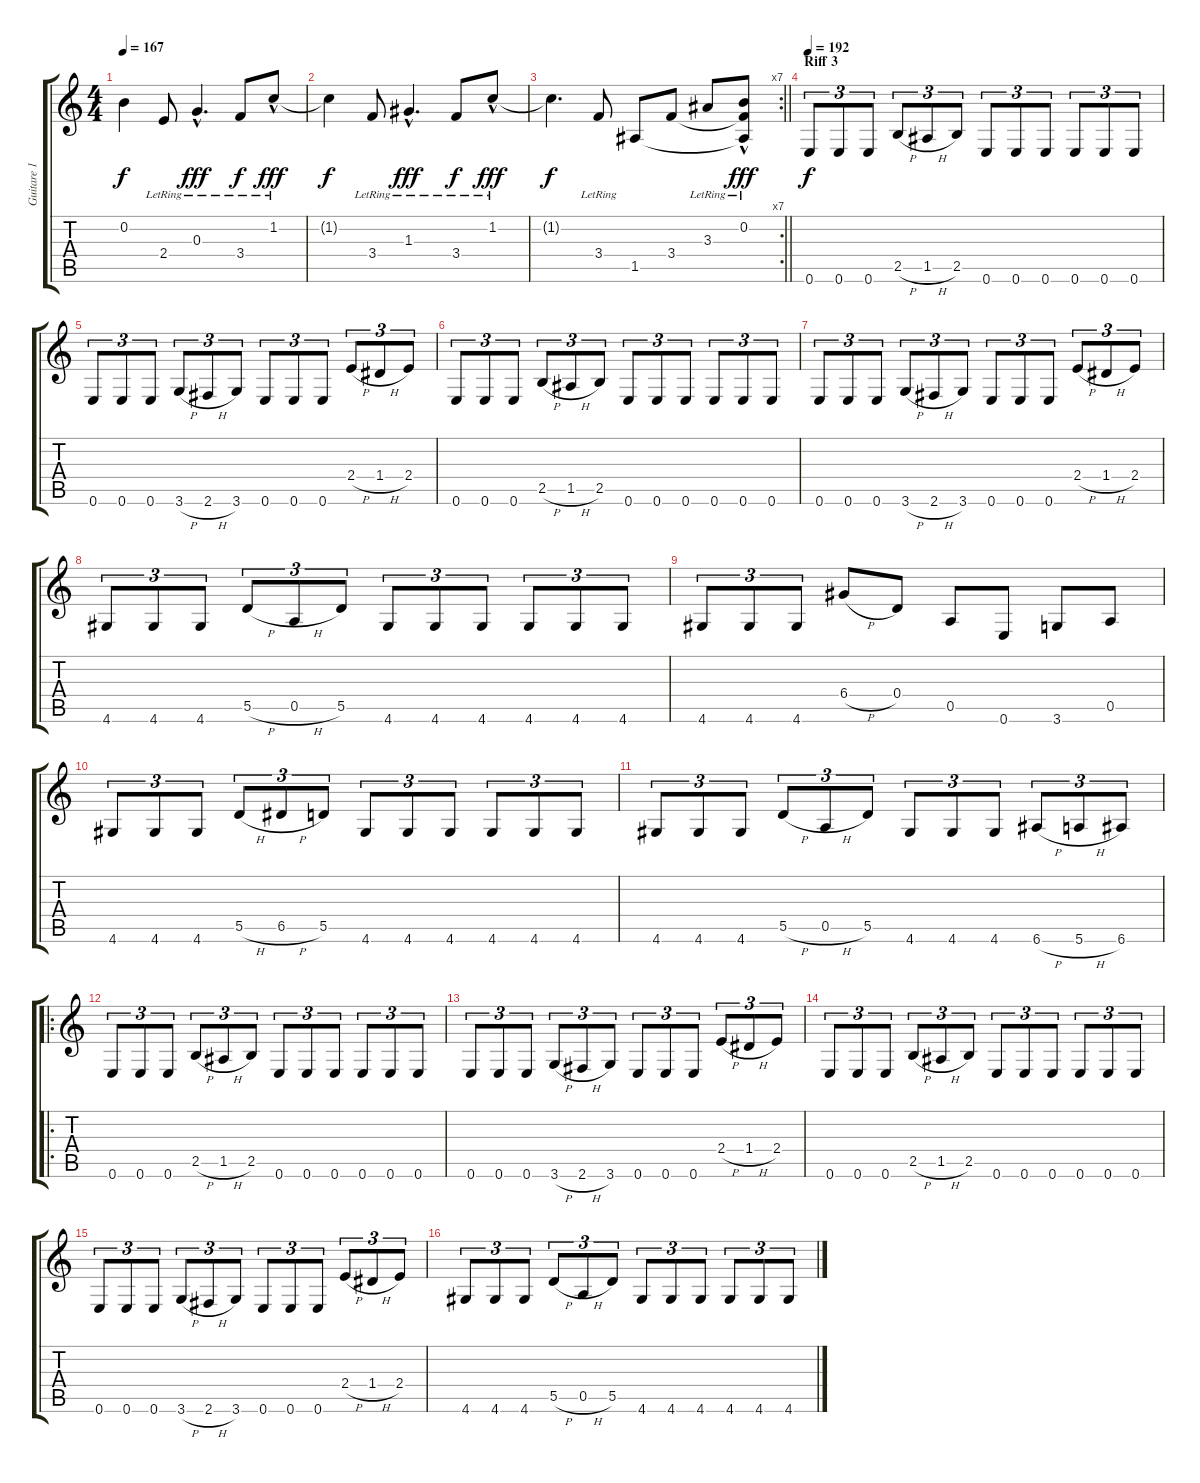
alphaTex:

\track ("Guitare 1" "Guitare 1") {instrument distortionguitar}
\staff {score tabs}
\tuning (E4 B3 G3 D3 A2 E2) {hide}
\ts (4 4)
\tempo 167
\clef g2
\ks c
0.2{t}.4{dy f} 2.4{lr}.8 0.3{hac lr}.4{d dy fff} 3.4{lr}.8{dy f} 1.2{hac lr}.8{dy fff} |
1.2{t}.4{dy f} 3.4{lr}.8 1.3{hac lr}.4{d dy fff} 3.4{lr}.8{dy f} 1.2{hac lr}.8{dy fff} |
\rc 7
\barLineRight lightlight
1.2{t}.4{d dy f} 3.4{lr}.8 1.5.8 3.4.8 3.3{lr}.8 (0.2{hac lr} 3.4{t} 1.5{t}).8{dy fff} |
\section ("" "Riff 3")
\tempo 192
0.6.8{tu (3 2) dy f} 0.6.8{tu (3 2)} 0.6.8{tu (3 2)} 2.5{h}.8{tu (3 2)} 1.5{h}.8{tu (3 2)} 2.5.8{tu (3 2)} 0.6.8{tu (3 2)} 0.6.8{tu (3 2)} 0.6.8{tu (3 2)} 0.6.8{tu (3 2)} 0.6.8{tu (3 2)} 0.6.8{tu (3 2)} |
0.6.8{tu (3 2)} 0.6.8{tu (3 2)} 0.6.8{tu (3 2)} 3.6{h}.8{tu (3 2)} 2.6{h}.8{tu (3 2)} 3.6.8{tu (3 2)} 0.6.8{tu (3 2)} 0.6.8{tu (3 2)} 0.6.8{tu (3 2)} 2.4{h}.8{tu (3 2)} 1.4{h}.8{tu (3 2)} 2.4.8{tu (3 2)} |
0.6.8{tu (3 2)} 0.6.8{tu (3 2)} 0.6.8{tu (3 2)} 2.5{h}.8{tu (3 2)} 1.5{h}.8{tu (3 2)} 2.5.8{tu (3 2)} 0.6.8{tu (3 2)} 0.6.8{tu (3 2)} 0.6.8{tu (3 2)} 0.6.8{tu (3 2)} 0.6.8{tu (3 2)} 0.6.8{tu (3 2)} |
0.6.8{tu (3 2)} 0.6.8{tu (3 2)} 0.6.8{tu (3 2)} 3.6{h}.8{tu (3 2)} 2.6{h}.8{tu (3 2)} 3.6.8{tu (3 2)} 0.6.8{tu (3 2)} 0.6.8{tu (3 2)} 0.6.8{tu (3 2)} 2.4{h}.8{tu (3 2)} 1.4{h}.8{tu (3 2)} 2.4.8{tu (3 2)} |
4.6.8{tu (3 2)} 4.6.8{tu (3 2)} 4.6.8{tu (3 2)} 5.5{h}.8{tu (3 2)} 0.5{h}.8{tu (3 2)} 5.5.8{tu (3 2)} 4.6.8{tu (3 2)} 4.6.8{tu (3 2)} 4.6.8{tu (3 2)} 4.6.8{tu (3 2)} 4.6.8{tu (3 2)} 4.6.8{tu (3 2)} |
4.6.8{tu (3 2)} 4.6.8{tu (3 2)} 4.6.8{tu (3 2)} 6.4{h}.8 0.4.8 0.5.8 0.6.8 3.6.8 0.5.8 |
4.6.8{tu (3 2)} 4.6.8{tu (3 2)} 4.6.8{tu (3 2)} 5.5{h}.8{tu (3 2)} 6.5{h}.8{tu (3 2)} 5.5.8{tu (3 2)} 4.6.8{tu (3 2)} 4.6.8{tu (3 2)} 4.6.8{tu (3 2)} 4.6.8{tu (3 2)} 4.6.8{tu (3 2)} 4.6.8{tu (3 2)} |
4.6.8{tu (3 2)} 4.6.8{tu (3 2)} 4.6.8{tu (3 2)} 5.5{h}.8{tu (3 2)} 0.5{h}.8{tu (3 2)} 5.5.8{tu (3 2)} 4.6.8{tu (3 2)} 4.6.8{tu (3 2)} 4.6.8{tu (3 2)} 6.6{h}.8{tu (3 2)} 5.6{h}.8{tu (3 2)} 6.6.8{tu (3 2)} |
\ro
0.6.8{tu (3 2)} 0.6.8{tu (3 2)} 0.6.8{tu (3 2)} 2.5{h}.8{tu (3 2)} 1.5{h}.8{tu (3 2)} 2.5.8{tu (3 2)} 0.6.8{tu (3 2)} 0.6.8{tu (3 2)} 0.6.8{tu (3 2)} 0.6.8{tu (3 2)} 0.6.8{tu (3 2)} 0.6.8{tu (3 2)} |
0.6.8{tu (3 2)} 0.6.8{tu (3 2)} 0.6.8{tu (3 2)} 3.6{h}.8{tu (3 2)} 2.6{h}.8{tu (3 2)} 3.6.8{tu (3 2)} 0.6.8{tu (3 2)} 0.6.8{tu (3 2)} 0.6.8{tu (3 2)} 2.4{h}.8{tu (3 2)} 1.4{h}.8{tu (3 2)} 2.4.8{tu (3 2)} |
0.6.8{tu (3 2)} 0.6.8{tu (3 2)} 0.6.8{tu (3 2)} 2.5{h}.8{tu (3 2)} 1.5{h}.8{tu (3 2)} 2.5.8{tu (3 2)} 0.6.8{tu (3 2)} 0.6.8{tu (3 2)} 0.6.8{tu (3 2)} 0.6.8{tu (3 2)} 0.6.8{tu (3 2)} 0.6.8{tu (3 2)} |
0.6.8{tu (3 2)} 0.6.8{tu (3 2)} 0.6.8{tu (3 2)} 3.6{h}.8{tu (3 2)} 2.6{h}.8{tu (3 2)} 3.6.8{tu (3 2)} 0.6.8{tu (3 2)} 0.6.8{tu (3 2)} 0.6.8{tu (3 2)} 2.4{h}.8{tu (3 2)} 1.4{h}.8{tu (3 2)} 2.4.8{tu (3 2)} |
4.6.8{tu (3 2)} 4.6.8{tu (3 2)} 4.6.8{tu (3 2)} 5.5{h}.8{tu (3 2)} 0.5{h}.8{tu (3 2)} 5.5.8{tu (3 2)} 4.6.8{tu (3 2)} 4.6.8{tu (3 2)} 4.6.8{tu (3 2)} 4.6.8{tu (3 2)} 4.6.8{tu (3 2)} 4.6.8{tu (3 2)}
